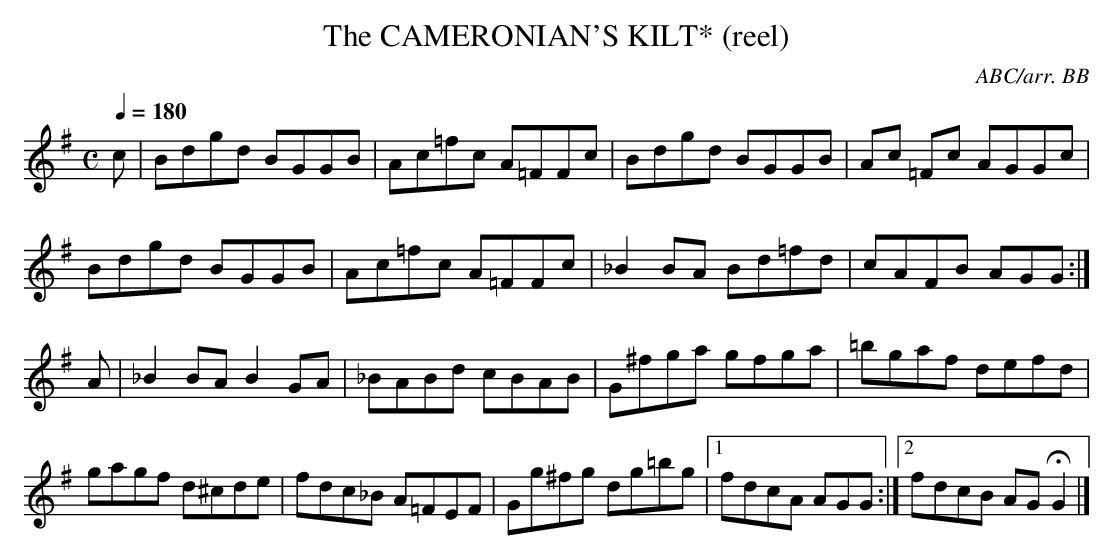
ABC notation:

X:1
T:CAMERONIAN'S KILT* (reel), The
C:ABC/arr. BB
so I renamed it a bit to distinguish it. I don't
know if the accidentals belong here or if this
represents the way somebody heard the tune being
played.
Q:1/4=180
L:1/8
M:C
K:G
c|Bdgd BGGB|Ac=fc A=FFc|Bdgd BGGB|Ac =Fc AGGc|
Bdgd BGGB|Ac=fc A=FFc|_B2BA Bd=fd|cAFB AGG:|
A|_B2BA B2GA|_BABd cBAB|G^fga gfga|=bgaf defd|
gagf d^cde|fdc_B A=FEF|Gg^fg dg=bg|1fdcA AGG:|\
[2fdcB AGHG2|]
